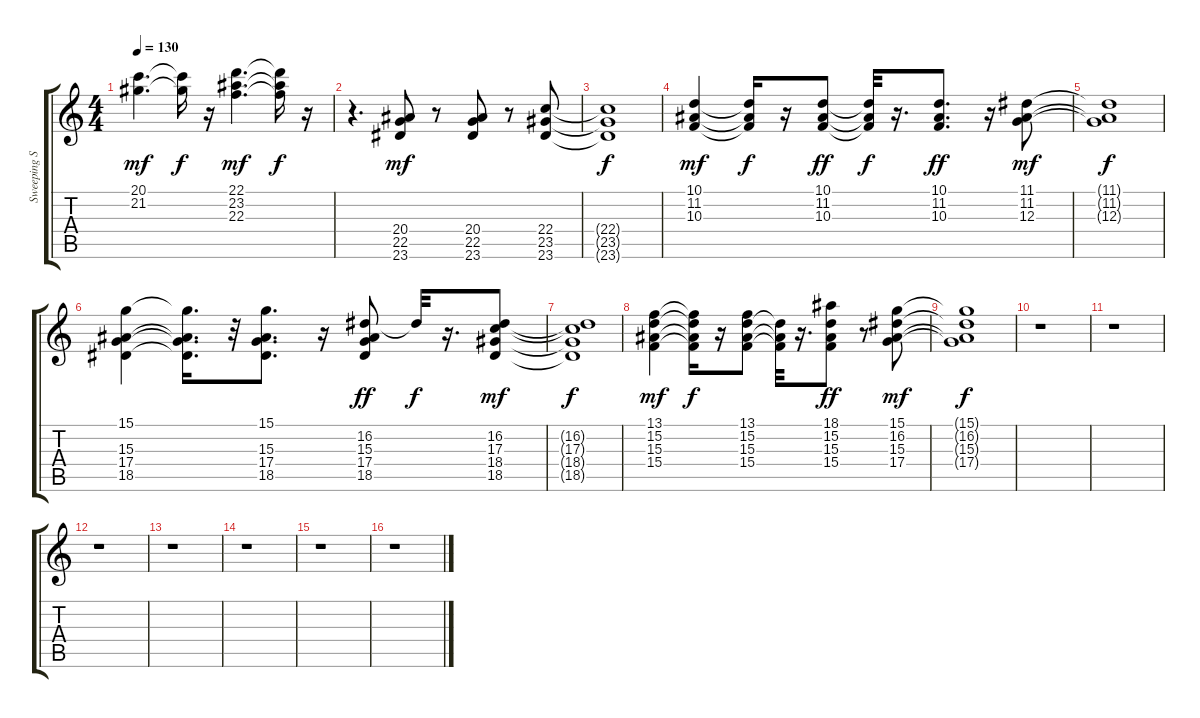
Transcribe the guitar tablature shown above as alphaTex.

\track ("Sweeping Synth" "Sweeping S") {instrument synthstrings2}
\staff {score tabs}
\tuning (E4 B3 G3 D3 A2 E2) {hide}
\ts (4 4)
\tempo 130
\clef g2
\ks c
(20.1 21.2).4{d dy mf} (20.1{t} 21.2{t}).16{dy f} r.16 (22.1 23.2 22.3).4{d dy mf} (22.1{t} 23.2{t} 22.3{t}).16{dy f} r.16 |
r.4{d} (20.4 22.5 23.6).8{dy mf} r.8 (20.4 22.5 23.6).8 r.8 (22.4 23.5 23.6).8 |
(22.4{t} 23.5{t} 23.6{t}).1{dy f} |
(10.1 11.2 10.3).4{dy mf} (10.1{t} 11.2{t} 10.3{t}).16{dy f} r.16 (10.1 11.2 10.3).8{dy ff} (10.1{t} 11.2{t} 10.3{t}).32{dy f} r.16{d} (10.1 11.2 10.3).8{d dy ff} r.16 (11.1 11.2 12.3).8{dy mf} |
(11.1{t} 11.2{t} 12.3{t}).1{dy f} |
(15.1 15.3 17.4 18.5).4 (15.1{t} 15.3{t} 17.4{t} 18.5{t}).16{d} r.32 (15.1 15.3 17.4 18.5).8{d} r.16 (16.2 15.3 17.4 18.5).8{dy ff} 16.2{t}.32{dy f} r.16{d} (16.2 17.3 18.4 18.5).8{dy mf} |
(16.2{t} 17.3{t} 18.4{t} 18.5{t}).1{dy f} |
(13.1 15.2 15.3 15.4).4{dy mf} (13.1{t} 15.2{t} 15.3{t} 15.4{t}).16{dy f} r.16 (13.1 15.2 15.3 15.4).8 (15.2{t} 15.3{t} 15.4{t}).32 r.16{d} (18.1 15.2 15.3 15.4).8{dy ff} r.8 (15.1 16.2 15.3 17.4).8{dy mf} |
(15.1{t} 16.2{t} 15.3{t} 17.4{t}).1{dy f} |
r.1 |
r.1 |
r.1 |
r.1 |
r.1 |
r.1 |
r.1
